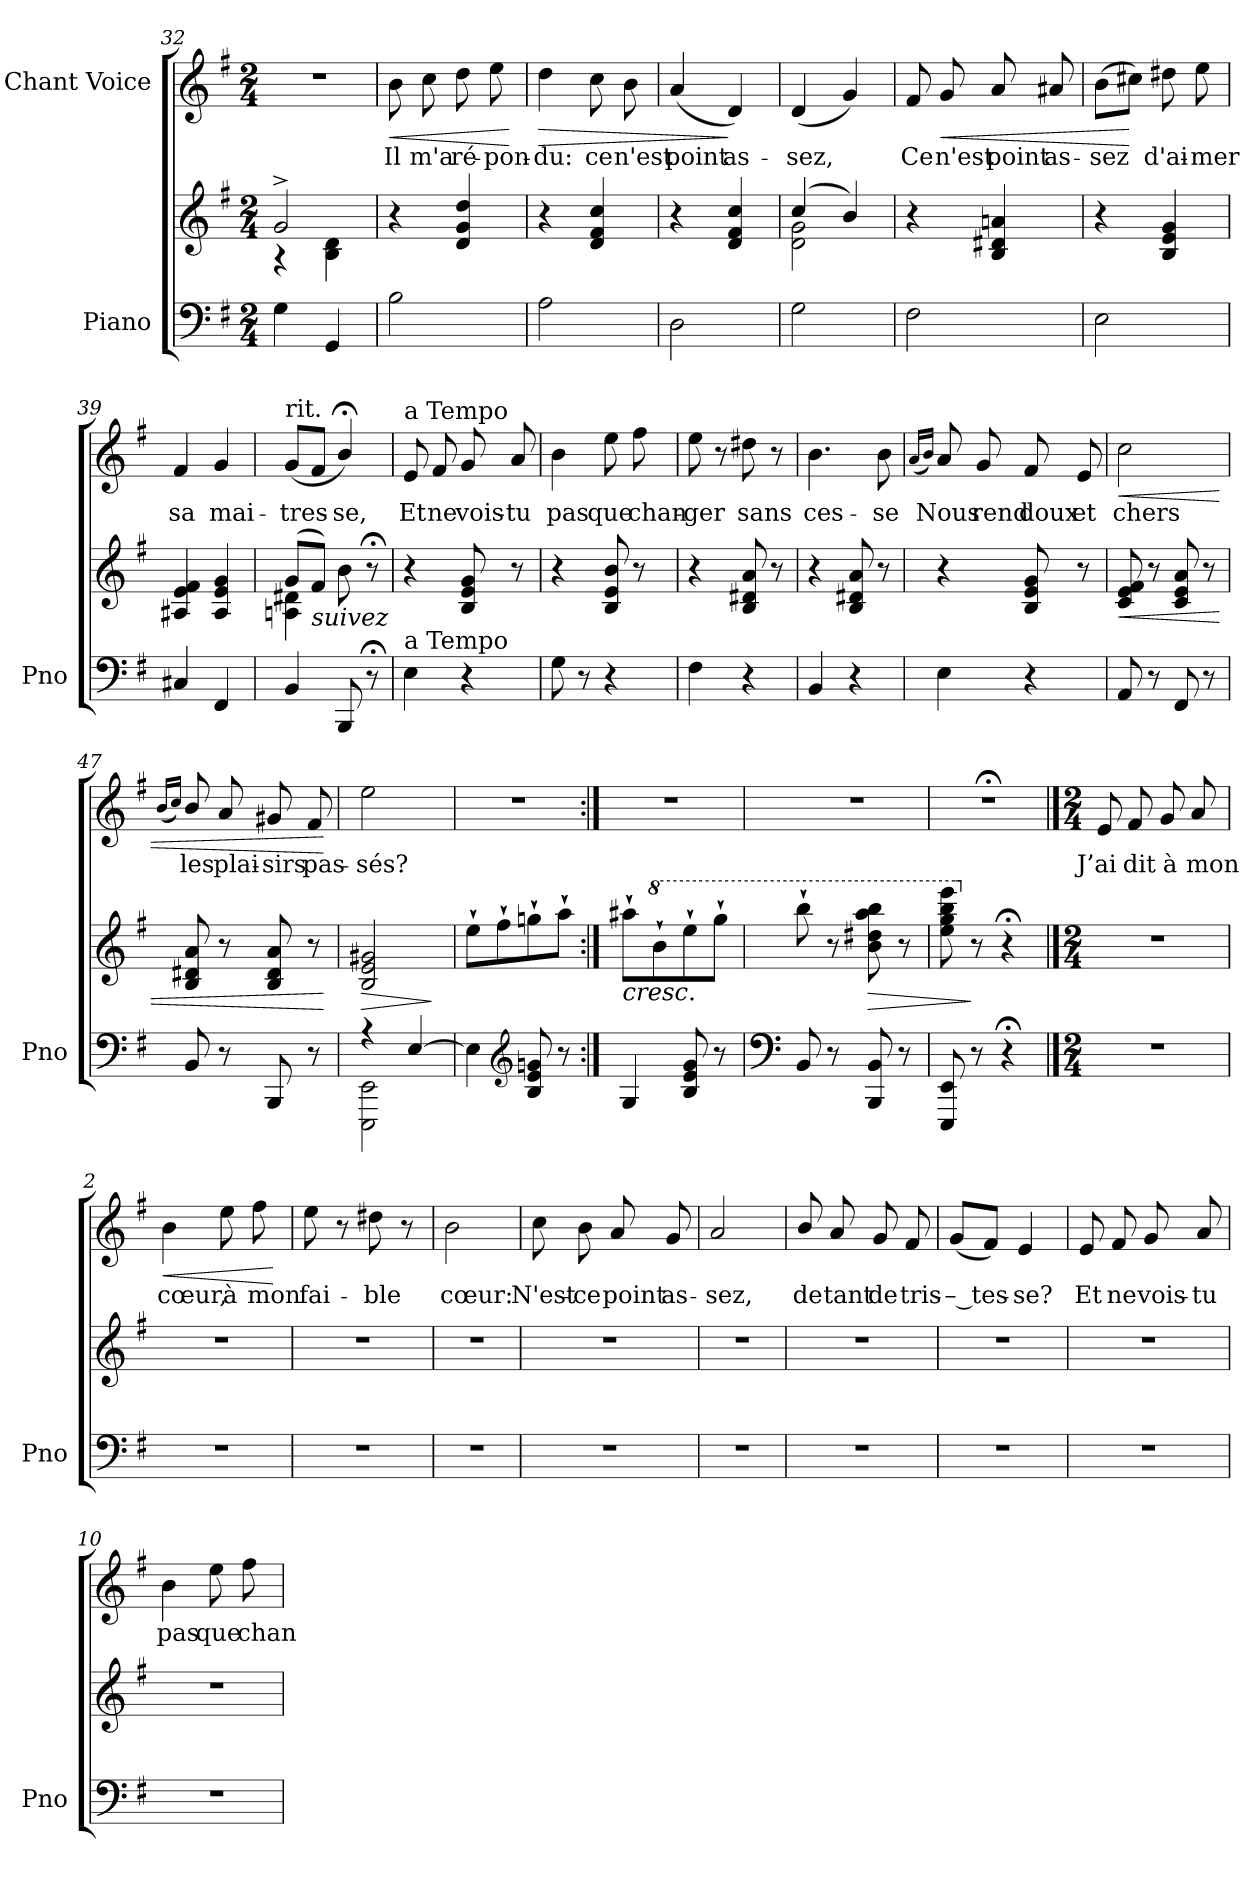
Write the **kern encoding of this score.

**kern	**kern	**dynam	**kern	**text	**dynam
*part2	*part2	*part2	*part1	*part1	*part1
*staff3	*staff2	*staff2/3	*staff1	*staff1	*staff1
*I"Piano	*	*	*I"Chant Voice	*	*
*I'Pno	*	*	*	*	*
!!LO:LB:g=z
*clefF4	*clefG2	*	*clefG2	*	*
*k[f#]	*k[f#]	*	*k[f#]	*	*
*M2/4	*M2/4	*	*M2/4	*	*
=32	=32	=32	=32	=32	=32
*	*^	*	*	*	*
4G\	2g^/	4r	.	2r	.	.
4GG/	.	4B\ 4d\	.	.	.	.
=33	=33	=33	=33	=33	=33	=33
!	!	!	!	!	!LO:LY:b	!LO:HP:b
*	*v	*v	*	*	*	*
2B\	4r	.	8b\	Il	<
!	!	!	!	!LO:LY:b	!
.	.	.	8cc\	m'a	.
!	!	!	!	!LO:LY:b	!
.	4d/ 4g/ 4dd/	.	8dd\	ré-	.
!	!	!	!	!LO:LY:b	!
.	.	.	8ee\	-pon-	.
.	.	.	.	.	[
=34	=34	=34	=34	=34	=34
!	!	!	!	!LO:LY:b	!LO:HP:b
2A\	4r	.	4dd\	-du:	>
!	!	!	!	!LO:LY:b	!
.	4d/ 4f#/ 4cc/	.	8cc\	ce	.
!	!	!	!	!LO:LY:b	!
.	.	.	8b\	n'est	.
=35	=35	=35	=35	=35	=35
!	!	!	!	!LO:LY:b	!
2D\	4r	.	(<4a/	point	.
!	!	!	!	!LO:LY:b	!
.	4d/ 4f#/ 4cc/	.	4d/)	as-	]
=36	=36	=36	=36	=36	=36
*	*^	*	*	*	*
!	!	!	!	!	!LO:LY:b	!
2G\	(>4cc/	2d\ 2g\	.	(<4d/	-sez,	.
.	4b/)	.	.	4g/)	.	.
*	*v	*v	*	*	*	*
=37	=37	=37	=37	=37	=37
!	!	!	!	!LO:LY:b	!
2F#\	4r	.	8f#/	Ce	.
!	!	!	!	!LO:LY:b	!LO:HP:b
.	.	.	8g/	n'est	<
!	!	!	!	!LO:LY:b	!
.	4B/ 4d#X/ 4an/	.	8a/	point	.
!	!	!	!	!LO:LY:b	!
.	.	.	8a#X/	as-	.
=38	=38	=38	=38	=38	=38
!	!	!	!	!LO:LY:b	!
2E\	4r	.	(>8b\L	-sez	.
.	.	.	8cc#X\J)	.	[
!	!	!	!	!LO:LY:b	!
.	4B/ 4e/ 4g/	.	8dd#X\	d'ai-	.
!	!	!	!	!LO:LY:b	!
.	.	.	8ee\	-mer	.
!!LO:LB:g=z
=39	=39	=39	=39	=39	=39
!	!	!	!	!LO:LY:b	!
4C#X/	4A#X/ 4e/ 4f#/	.	4f#/	sa	.
!	!	!	!	!LO:LY:b	!
4FF#/	4A#/ 4e/ 4g/	.	4g/	mai-	.
=40	=40	=40	=40	=40	=40
*	*	*	*MM110	*	*
*	*^	*	*	*	*
!	!	!	!	!LO:TX:a:t=rit.	!	!
!	!	!	!	!	!LO:LY:b	!
4BB/	(>8g/L	4An\ 4d#X\	.	(<8g/L	-tres-	.
!	!LO:TX:b:i:t=suivez	!	!	!	!	!
.	8f#/J)	.	.	8f#/J	.	.
!	!	!	!	!	!LO:LY:b	!
8BBB/	8b\	4ryy	.	4b;</)	-se,	.
8r;<	8r;<	.	.	.	.	.
*	*v	*v	*	*	*	*
=41	=41	=41	=41	=41	=41
*	*	*	*MM144	*	*
!	!	!	!LO:TX:a:t=a Tempo	!	!
!LO:TX:a:t=a Tempo	!	!	!	!	!
!	!	!	!	!LO:LY:b	!
4E\	4r	.	8e/	Et	.
!	!	!	!	!LO:LY:b	!
.	.	.	8f#/	ne	.
!	!	!	!	!LO:LY:b	!
4r	8B/ 8e/ 8g/	.	8g/	vois-	.
!	!	!	!	!LO:LY:b	!
.	8r	.	8a/	-tu	.
=42	=42	=42	=42	=42	=42
!	!	!	!	!LO:LY:b	!
8G\	4r	.	4b\	pas	.
8r	.	.	.	.	.
!	!	!	!	!LO:LY:b	!
4r	8B/ 8e/ 8b/	.	8ee\	que	.
!	!	!	!	!LO:LY:b	!
.	8r	.	8ff#\	chan-	.
=43	=43	=43	=43	=43	=43
!	!	!	!	!LO:LY:b	!
4F#\	4r	.	8ee\	-ger	.
.	.	.	8r	.	.
!	!	!	!	!LO:LY:b	!
4r	8B/ 8d#X/ 8a/	.	8dd#X\	sans	.
.	8r	.	8r	.	.
=44	=44	=44	=44	=44	=44
!	!	!	!	!LO:LY:b	!
4BB/	4r	.	4.b\	ces-	.
4r	8B/ 8d#X/ 8a/	.	.	.	.
!	!	!	!	!LO:LY:b	!
.	8r	.	8b\	-se	.
=45	=45	=45	=45	=45	=45
.	.	.	(<16qa/LL	.	.
.	.	.	16qb/JJ)	.	.
!	!	!	!	!LO:LY:b	!
4E\	4r	.	8a/	Nous	.
!	!	!	!	!LO:LY:b	!
.	.	.	8g/	rend	.
!	!	!	!	!LO:LY:b	!
4r	8B/ 8e/ 8g/	.	8f#/	doux	.
!	!	!	!	!LO:LY:b	!
.	8r	.	8e/	et	.
!!LO:LB:g=z
=46	=46	=46	=46	=46	=46
!	!	!LO:HP:b	!	!LO:LY:b	!LO:HP:b
8AA/	8c/ 8e/ 8f#/	<	2cc\	chers	<
8r	8r	.	.	.	.
8FF#/	8c/ 8e/ 8a/	.	.	.	.
8r	8r	.	.	.	.
=47	=47	=47	=47	=47	=47
.	.	.	(<16qb/LL	.	.
.	.	.	16qcc/JJ)	.	.
!	!	!	!	!LO:LY:b	!
8BB/	8B/ 8d#X/ 8a/	.	8b/	les	.
!	!	!	!	!LO:LY:b	!
8r	8r	.	8a/	plai-	.
!	!	!	!	!LO:LY:b	!
8BBB/	8B/ 8d#/ 8a/	.	8g#X/	-sirs	.
!	!	!	!	!LO:LY:b	!
8r	8r	.	8f#/	pas-	.
.	.	[	.	.	[
=48	=48	=48	=48	=48	=48
*^	*	*	*	*	*
!	!	!	!LO:HP:b	!	!LO:LY:b	!
4r	2EEE\ 2EE\	2B/ 2e/ 2g#X/	>	2ee\	-sés?	.
[4E/	.	.	.	.	.	.
*v	*v	*	*	*	*	*
.	.	]	.	.	.
=49	=49	=49	=49	=49	=49
4E\]	8ee`\L	.	2r	.	.
.	8ff#`\	.	.	.	.
*clefG2	*	*	*	*	*
8B/ 8e/ 8gn/	8ggn`\	.	.	.	.
8r	8aa`\J	.	.	.	.
=50:|!	=50:|!	=50:|!	=50:|!	=50:|!	=50:|!
!	!LO:TX:b:i:t=cresc.	!	!	!	!
4G/	8aa#X`\L	.	2r	.	.
*	*8va	*	*	*	*
.	8bb`\	.	.	.	.
8B/ 8e/ 8g/	8eee`\	.	.	.	.
8r	8ggg`\J	.	.	.	.
=51	=51	=51	=51	=51	=51
*clefF4	*	*	*	*	*
8BB/	8bbb`\	.	2r	.	.
8r	8r	.	.	.	.
!	!	!LO:HP:b	!	!	!
8BBB/ 8BB/	8bb\ 8ddd#X\ 8aaa\ 8bbb\	>	.	.	.
8r	8r	.	.	.	.
=52	=52	=52	=52	=52	=52
8EEE/ 8EE/	8eee\ 8ggg\ 8bbb\ 8eeee\	.	2r;<	.	.
*	*X8va	*	*	*	*
8r	8r	]	.	.	.
4r;<	4r;<	.	.	.	.
!!LO:PB:g=z
==1	==1	==1	==1	==1	==1
*M2/4	*M2/4	*	*M2/4	*	*
!	!	!	!	!LO:LY:b	!LO:DY:a
!	!	!	!	!	!LO:DY:n=1:a
2r	2r	.	8e/	J’ai	p other-dynamics
!	!	!	!	!LO:LY:b	!
.	.	.	8f#/	dit	.
!	!	!	!	!LO:LY:b	!
.	.	.	8g/	à	.
!	!	!	!	!LO:LY:b	!
.	.	.	8a/	mon	.
=2	=2	=2	=2	=2	=2
!	!	!	!	!LO:LY:b	!LO:HP:b
2r	2r	.	4b\	cœur,	<
!	!	!	!	!LO:LY:b	!
.	.	.	8ee\	à	.
!	!	!	!	!LO:LY:b	!
.	.	.	8ff#\	mon	.
.	.	.	.	.	[
=3	=3	=3	=3	=3	=3
!	!	!	!	!LO:LY:b	!
2r	2r	.	8ee\	fai-	.
.	.	.	8r	.	.
!	!	!	!	!LO:LY:b	!
.	.	.	8dd#X\	-ble	.
.	.	.	8r	.	.
=4	=4	=4	=4	=4	=4
!	!	!	!	!LO:LY:b	!
2r	2r	.	2b\	cœur:	.
=5	=5	=5	=5	=5	=5
!	!	!	!	!LO:LY:b	!
2r	2r	.	8cc\	N'est-	.
!	!	!	!	!LO:LY:b	!
.	.	.	8b\	-ce	.
!	!	!	!	!LO:LY:b	!
.	.	.	8a/	point	.
!	!	!	!	!LO:LY:b	!
.	.	.	8g/	as-	.
=6	=6	=6	=6	=6	=6
!	!	!	!	!LO:LY:b	!
2r	2r	.	2a/	-sez,	.
=7	=7	=7	=7	=7	=7
!	!	!	!	!LO:LY:b	!
2r	2r	.	8b/	de	.
!	!	!	!	!LO:LY:b	!
.	.	.	8a/	tant	.
!	!	!	!	!LO:LY:b	!
.	.	.	8g/	de	.
!	!	!	!	!LO:LY:b	!
.	.	.	8f#/	tris-	.
!!LO:LB:g=z
=8	=8	=8	=8	=8	=8
!	!	!	!	!LO:LY:b	!
2r	2r	.	(<8g/L	-– tes-	.
.	.	.	8f#/J)	.	.
!	!	!	!	!LO:LY:b	!
.	.	.	4e/	-se?	.
=9	=9	=9	=9	=9	=9
!	!	!	!	!LO:LY:b	!
2r	2r	.	8e/	Et	.
!	!	!	!	!LO:LY:b	!
.	.	.	8f#/	ne	.
!	!	!	!	!LO:LY:b	!
.	.	.	8g/	vois-	.
!	!	!	!	!LO:LY:b	!
.	.	.	8a/	-tu	.
=10	=10	=10	=10	=10	=10
!	!	!	!	!LO:LY:b	!
2r	2r	.	4b\	pas	.
!	!	!	!	!LO:LY:b	!
.	.	.	8ee\	que	.
!	!	!	!	!LO:LY:b	!
.	.	.	8ff#\	chan-	.
=	=	=	=	=	=
*-	*-	*-	*-	*-	*-
